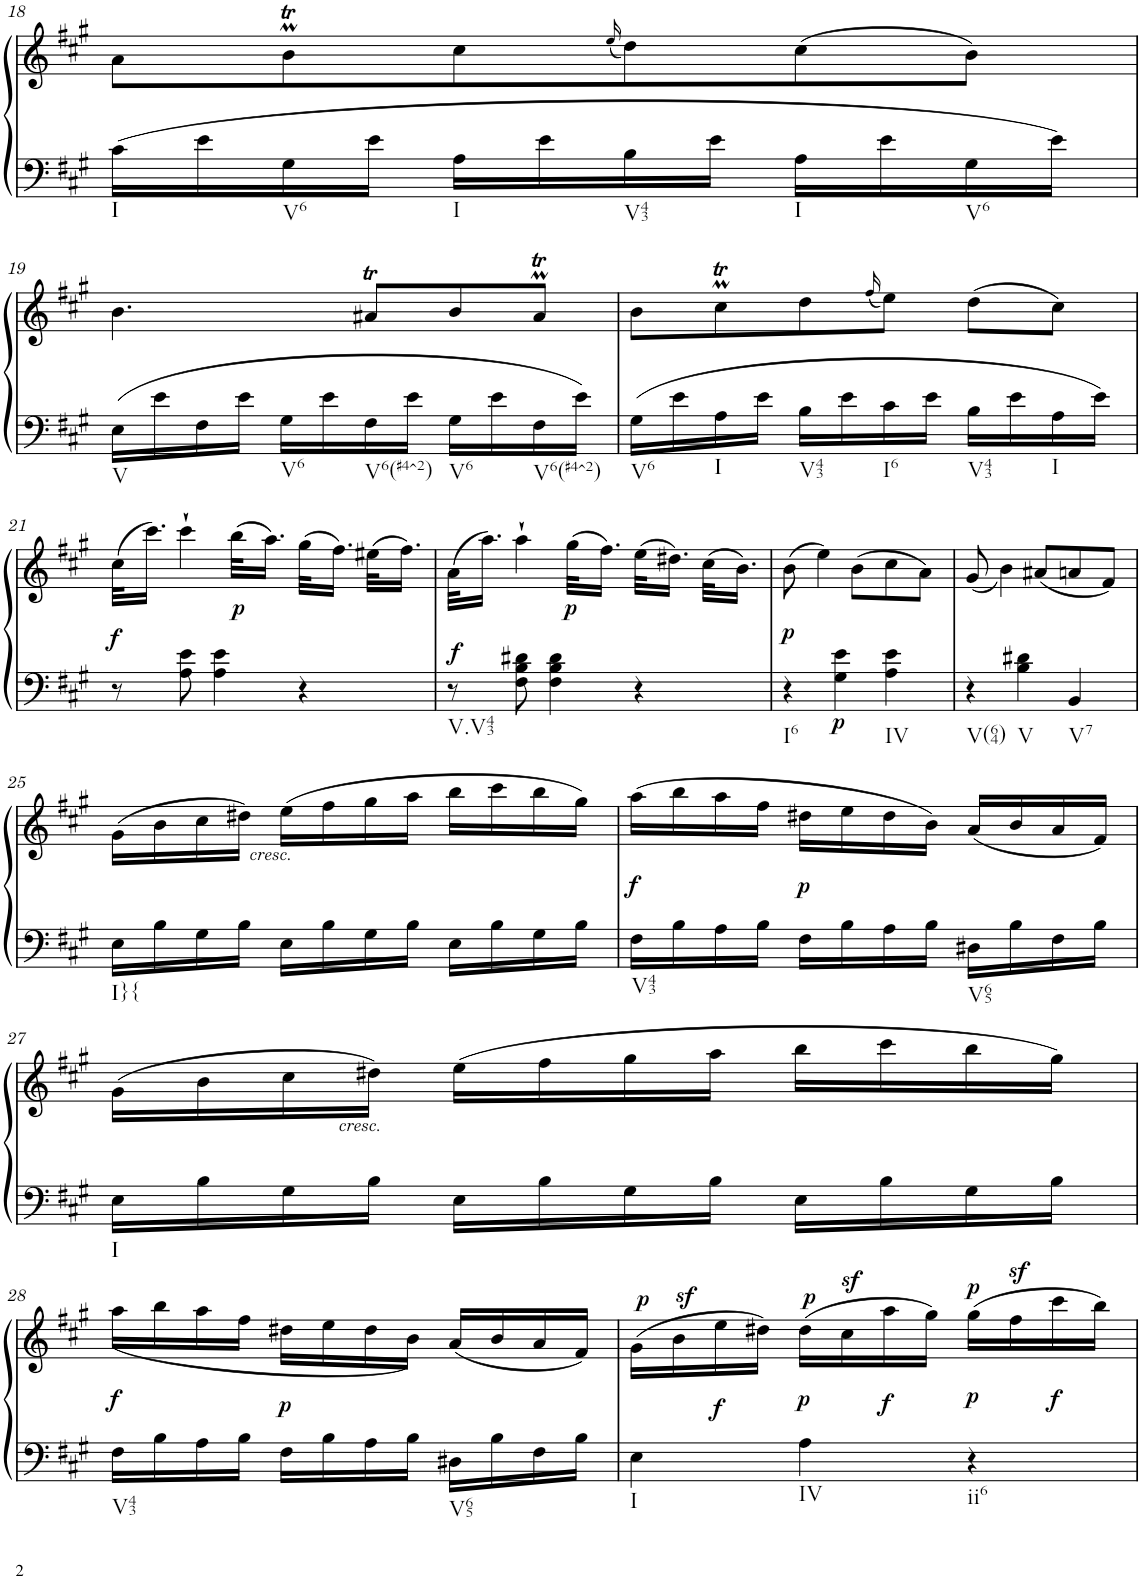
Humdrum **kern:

**kern	**kern	**dynam
*part1	*part1	*part1
*staff2	*staff1	*staff1/2
*I"unbenannt2	*	*
!!LO:PB:g=z
*clefF4	*clefG2	*
*k[f#c#g#]	*k[f#c#g#]	*
*M3/4	*M3/4	*
=18	=18	=18
!LO:TX:b:t=I	!	!
16c#\LL	8a\L	.
16e\	.	.
!LO:TX:b:t=V6	!	!
16G#\	8bMT\	.
16e\JJ	.	.
!LO:TX:b:t=I	!	!
16A\LL	8cc#\	.
16e\	.	.
.	(16qee/	.
!LO:TX:b:t=V43	!	!
16B\	8dd\)	.
16e\JJ	.	.
!LO:TX:b:t=I	!	!
16A\LL	(8cc#\	.
16e\	.	.
!LO:TX:b:t=V6	!	!
16G#\	8b\J)	.
16e\JJ	.	.
!!LO:LB:g=z
=19	=19	=19
!LO:TX:b:t=V	!	!
16E\LL	4.b\	.
16e\	.	.
16F#\	.	.
16e\JJ	.	.
!LO:TX:b:t=V6	!	!
16G#\LL	.	.
16e\	.	.
!LO:TX:b:t=V6(#4^2)	!	!
16F#\	8a#Xt/L	.
16e\JJ	.	.
!LO:TX:b:t=V6	!	!
16G#\LL	8b/	.
16e\	.	.
!LO:TX:b:t=V6(#4^2)	!	!
16F#\	8a#mt/J	.
16e\JJ	.	.
=20	=20	=20
!LO:TX:b:t=V6	!	!
16G#\LL	8b\L	.
16e\	.	.
!LO:TX:b:t=I	!	!
16A\	8cc#mt\	.
16e\JJ	.	.
!LO:TX:b:t=V43	!	!
16B\LL	8dd\	.
16e\	.	.
.	(16qff#/	.
!LO:TX:b:t=I6	!	!
16c#\	8ee\J)	.
16e\JJ	.	.
!LO:TX:b:t=V43	!	!
16B\LL	(8dd\L	.
16e\	.	.
!LO:TX:b:t=I	!	!
16A\	8cc#\J)	.
16e\JJ	.	.
!!LO:LB:g=z
=21	=21	=21
!	!	!LO:DY:b
8r	(32cc#\KLL	f
.	16.ccc#\JJ)	.
8A\ 8e\	4ccc#`\	.
4A\ 4e\	.	.
!	!	!LO:DY:b
.	(32bb\KLL	p
.	16.aa\JJ)	.
4r	(32gg#\KLL	.
.	16.ff#\JJ)	.
.	(32ee#X\KLL	.
.	16.ff#\JJ)	.
=22	=22	=22
!LO:TX:b:t=V.V43	!	!
!	!	!LO:DY:a=2
8r	(32a\KLL	f
.	16.aa\JJ)	.
8F#\ 8B\ 8d#X\	4aa`\	.
4F#\ 4B\ 4d#\	.	.
!	!	!LO:DY:b
.	(32gg#\KLL	p
.	16.ff#\JJ)	.
4r	(32ee\KLL	.
.	16.dd#X\JJ)	.
.	(32cc#\KLL	.
.	16.b\JJ)	.
=23	=23	=23
!LO:TX:b:t=I6	!	!
!	!	!LO:DY:b
4r	(8b\	p
.	4ee\)	.
!	!	!LO:DY:b=2
4G#\ 4e\	.	p
.	(8b\L	.
!LO:TX:b:t=IV	!	!
4A\ 4e\	8cc#\	.
.	8a\J)	.
=24	=24	=24
!LO:TX:b:t=V(64)	!	!
4r	(<8g#/	.
.	4b\)	.
!LO:TX:b:t=V	!	!
4B\ 4d#X\	.	.
.	(8a#X/L	.
!LO:TX:b:t=V7	!	!
4BB/	8an/	.
.	8f#/J)	.
!!LO:LB:g=z
=25	=25	=25
!LO:TX:b:t=I}{	!	!
16E\LL	(16g#\LL	.
16B\	16b\	.
!	!LO:TX:b:i:t=cresc.	!
16G#\	16cc#\	.
16B\JJ	16dd#X\JJ)	.
16E\LL	(16ee\LL	.
16B\	16ff#\	.
16G#\	16gg#\	.
16B\JJ	16aa\JJ	.
16E\LL	16bb\LL	.
16B\	16ccc#\	.
16G#\	16bb\	.
16B\JJ	16gg#\JJ)	.
=26	=26	=26
!LO:TX:b:t=V43	!	!
!	!	!LO:DY:b
16F#\LL	(16aa\LL	f
16B\	16bb\	.
16A\	16aa\	.
16B\JJ	16ff#\JJ	.
!	!	!LO:DY:b
16F#\LL	16dd#X\LL	p
16B\	16ee\	.
16A\	16dd#\	.
16B\JJ	16b\JJ)	.
!LO:TX:b:t=V65	!	!
16D#X\LL	(16a/LL	.
16B\	16b/	.
16F#\	16a/	.
16B\JJ	16f#/JJ)	.
!!LO:LB:g=z
=27	=27	=27
!LO:TX:b:t=I	!	!
16E\LL	(16g#\LL	.
16B\	16b\	.
!	!LO:TX:b:i:t=cresc.	!
16G#\	16cc#\	.
16B\JJ	16dd#X\JJ)	.
16E\LL	(16ee\LL	.
16B\	16ff#\	.
16G#\	16gg#\	.
16B\JJ	16aa\JJ	.
16E\LL	16bb\LL	.
16B\	16ccc#\	.
16G#\	16bb\	.
16B\JJ	16gg#\JJ)	.
!!LO:LB:g=z
=28	=28	=28
!LO:TX:b:t=V43	!	!
!	!	!LO:DY:b
16F#\LL	(<16aa\LL	f
16B\	16bb\	.
16A\	16aa\	.
16B\JJ	16ff#\JJ	.
!	!	!LO:DY:b
16F#\LL	16dd#X\LL	p
16B\	16ee\	.
16A\	16dd#\	.
16B\JJ	16b\JJ)	.
!LO:TX:b:t=V65	!	!
16D#X\LL	(16a/LL	.
16B\	16b/	.
16F#\	16a/	.
16B\JJ	16f#/JJ)	.
=29	=29	=29
!LO:TX:b:t=I	!	!
!	!	!LO:DY:a
4E\	(16g#\LL	p
.	16bz>\	.
!	!	!LO:DY:b
.	16ee\	f
.	16dd#X\JJ)	.
!LO:TX:b:t=IV	!	!
!	!	!LO:DY:a
!	!	!LO:DY:n=1:b
4A\	(16dd#\LL	p p
.	16cc#z>\	.
!	!	!LO:DY:n=2:b
.	16aa\	f
.	16gg#\JJ)	.
!LO:TX:b:t=ii6	!	!
!	!	!LO:DY:n=3:b
!	!	!LO:DY:n=4:a
4r	(16gg#\LL	p p
.	16ff#z>\	.
!	!	!LO:DY:n=5:b
.	16ccc#\	f
.	16bb\JJ)	.
=	=	=
*-	*-	*-
